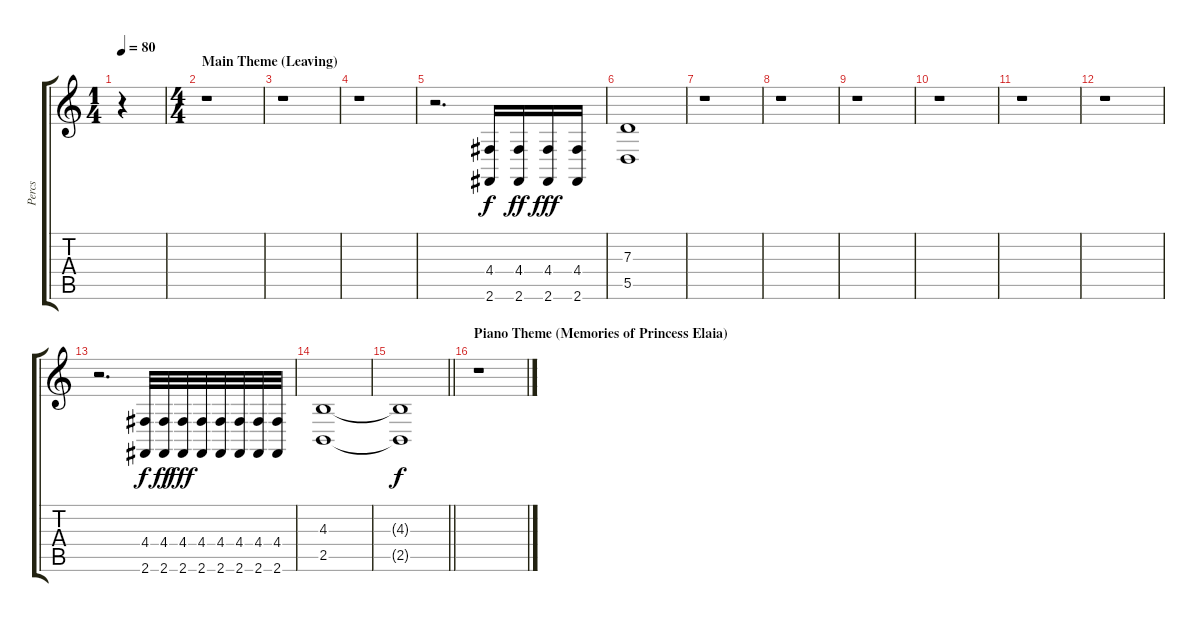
\track ("Percs" "Percs") {instrument timpani}
\staff {score tabs}
\tuning (E4 B3 G3 D3 A2 E2) {hide}
\ts (1 4)
\tempo 80
\clef g2
\ks c
r.4{dy f instrument timpani} |
\ts (4 4)
\section ("" "Main Theme (Leaving)")
r.1 |
r.1 |
r.1 |
r.2{d} (4.4 2.6).16 (4.4 2.6).16{dy ff} (4.4 2.6).16{dy fff} (4.4 2.6).16 |
(7.3 5.5).1 |
r.1 |
r.1 |
r.1 |
r.1 |
r.1 |
r.1 |
r.2{d} (4.4 2.6).32{dy f} (4.4 2.6).32{dy ff} (4.4 2.6).32{dy fff} (4.4 2.6).32 (4.4 2.6).32 (4.4 2.6).32 (4.4 2.6).32 (4.4 2.6).32 |
(4.3 2.5).1 |
\barLineRight lightlight
(4.3{t} 2.5{t}).1{dy f} |
\section ("" "Piano Theme (Memories of Princess Elaia)")
r.1
